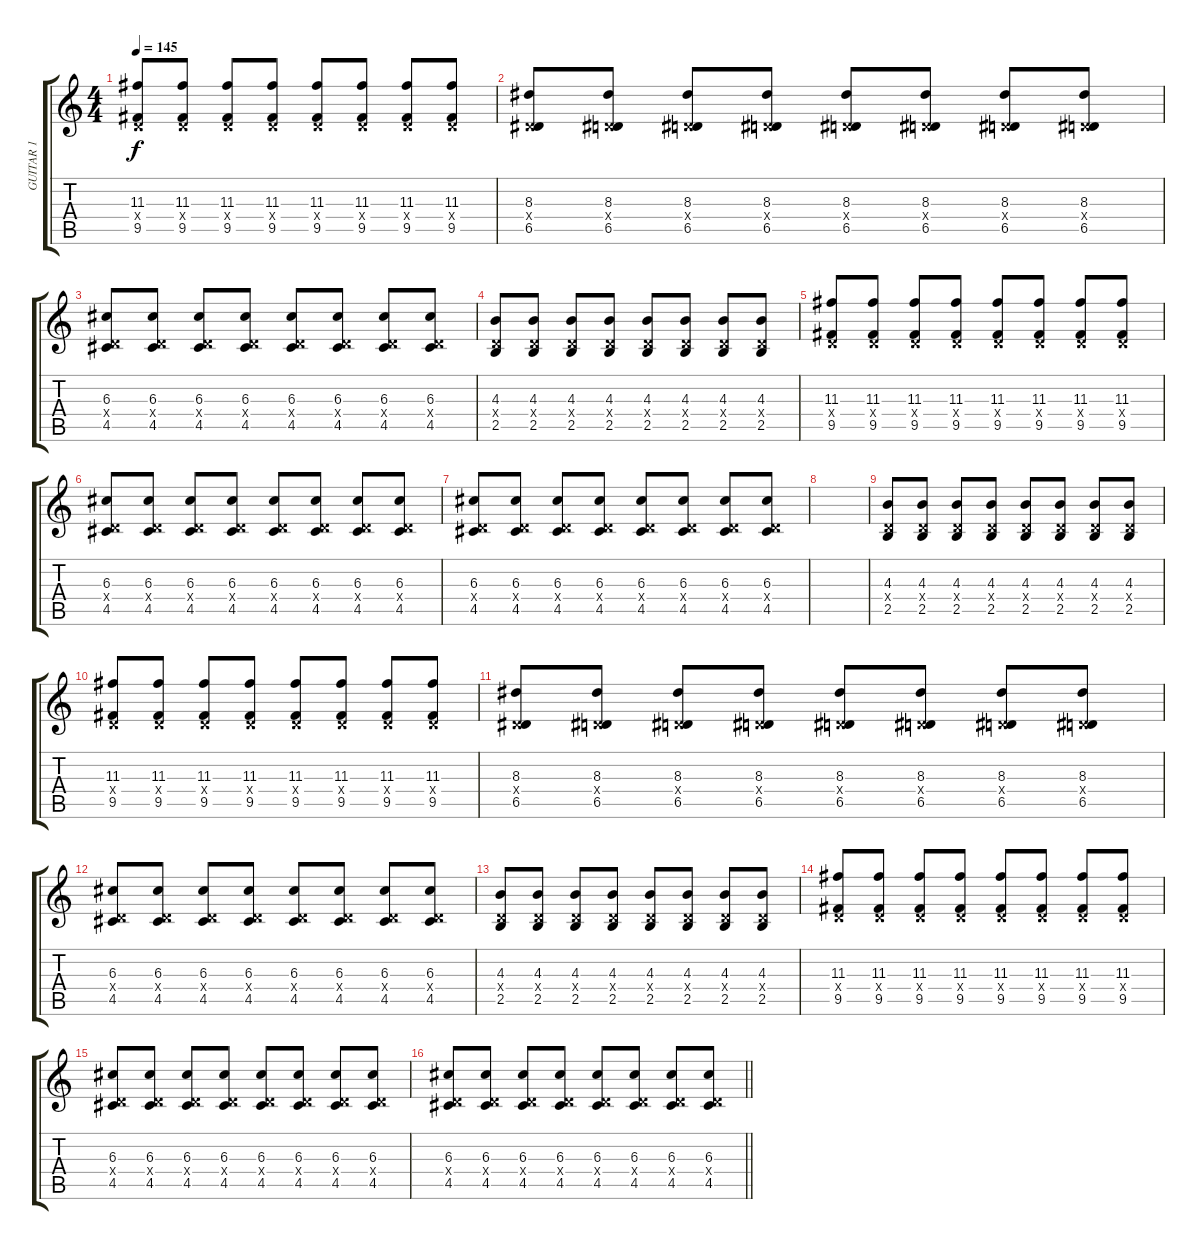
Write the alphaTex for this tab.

\track ("GUITAR 1" "GUITAR 1") {instrument distortionguitar}
\staff {score tabs}
\tuning (E4 B3 G3 D3 A2 D2) {hide}
\ts (4 4)
\tempo 145
\clef g2
\ks c
(11.3 0.4{x} 9.5).8{dy f} (11.3 0.4{x} 9.5).8 (11.3 0.4{x} 9.5).8 (11.3 0.4{x} 9.5).8 (11.3 0.4{x} 9.5).8 (11.3 0.4{x} 9.5).8 (11.3 0.4{x} 9.5).8 (11.3 0.4{x} 9.5).8 |
(8.3 0.4{x} 6.5).8 (8.3 0.4{x} 6.5).8 (8.3 0.4{x} 6.5).8 (8.3 0.4{x} 6.5).8 (8.3 0.4{x} 6.5).8 (8.3 0.4{x} 6.5).8 (8.3 0.4{x} 6.5).8 (8.3 0.4{x} 6.5).8 |
(6.3 0.4{x} 4.5).8 (6.3 0.4{x} 4.5).8 (6.3 0.4{x} 4.5).8 (6.3 0.4{x} 4.5).8 (6.3 0.4{x} 4.5).8 (6.3 0.4{x} 4.5).8 (6.3 0.4{x} 4.5).8 (6.3 0.4{x} 4.5).8 |
(4.3 0.4{x} 2.5).8 (4.3 0.4{x} 2.5).8 (4.3 0.4{x} 2.5).8 (4.3 0.4{x} 2.5).8 (4.3 0.4{x} 2.5).8 (4.3 0.4{x} 2.5).8 (4.3 0.4{x} 2.5).8 (4.3 0.4{x} 2.5).8 |
(11.3 0.4{x} 9.5).8 (11.3 0.4{x} 9.5).8 (11.3 0.4{x} 9.5).8 (11.3 0.4{x} 9.5).8 (11.3 0.4{x} 9.5).8 (11.3 0.4{x} 9.5).8 (11.3 0.4{x} 9.5).8 (11.3 0.4{x} 9.5).8 |
(6.3 0.4{x} 4.5).8 (6.3 0.4{x} 4.5).8 (6.3 0.4{x} 4.5).8 (6.3 0.4{x} 4.5).8 (6.3 0.4{x} 4.5).8 (6.3 0.4{x} 4.5).8 (6.3 0.4{x} 4.5).8 (6.3 0.4{x} 4.5).8 |
(6.3 0.4{x} 4.5).8 (6.3 0.4{x} 4.5).8 (6.3 0.4{x} 4.5).8 (6.3 0.4{x} 4.5).8 (6.3 0.4{x} 4.5).8 (6.3 0.4{x} 4.5).8 (6.3 0.4{x} 4.5).8 (6.3 0.4{x} 4.5).8 |
|
(4.3 0.4{x} 2.5).8 (4.3 0.4{x} 2.5).8 (4.3 0.4{x} 2.5).8 (4.3 0.4{x} 2.5).8 (4.3 0.4{x} 2.5).8 (4.3 0.4{x} 2.5).8 (4.3 0.4{x} 2.5).8 (4.3 0.4{x} 2.5).8 |
(11.3 0.4{x} 9.5).8 (11.3 0.4{x} 9.5).8 (11.3 0.4{x} 9.5).8 (11.3 0.4{x} 9.5).8 (11.3 0.4{x} 9.5).8 (11.3 0.4{x} 9.5).8 (11.3 0.4{x} 9.5).8 (11.3 0.4{x} 9.5).8 |
(8.3 0.4{x} 6.5).8 (8.3 0.4{x} 6.5).8 (8.3 0.4{x} 6.5).8 (8.3 0.4{x} 6.5).8 (8.3 0.4{x} 6.5).8 (8.3 0.4{x} 6.5).8 (8.3 0.4{x} 6.5).8 (8.3 0.4{x} 6.5).8 |
(6.3 0.4{x} 4.5).8 (6.3 0.4{x} 4.5).8 (6.3 0.4{x} 4.5).8 (6.3 0.4{x} 4.5).8 (6.3 0.4{x} 4.5).8 (6.3 0.4{x} 4.5).8 (6.3 0.4{x} 4.5).8 (6.3 0.4{x} 4.5).8 |
(4.3 0.4{x} 2.5).8 (4.3 0.4{x} 2.5).8 (4.3 0.4{x} 2.5).8 (4.3 0.4{x} 2.5).8 (4.3 0.4{x} 2.5).8 (4.3 0.4{x} 2.5).8 (4.3 0.4{x} 2.5).8 (4.3 0.4{x} 2.5).8 |
(11.3 0.4{x} 9.5).8 (11.3 0.4{x} 9.5).8 (11.3 0.4{x} 9.5).8 (11.3 0.4{x} 9.5).8 (11.3 0.4{x} 9.5).8 (11.3 0.4{x} 9.5).8 (11.3 0.4{x} 9.5).8 (11.3 0.4{x} 9.5).8 |
(6.3 0.4{x} 4.5).8 (6.3 0.4{x} 4.5).8 (6.3 0.4{x} 4.5).8 (6.3 0.4{x} 4.5).8 (6.3 0.4{x} 4.5).8 (6.3 0.4{x} 4.5).8 (6.3 0.4{x} 4.5).8 (6.3 0.4{x} 4.5).8 |
\barLineRight lightlight
(6.3 0.4{x} 4.5).8 (6.3 0.4{x} 4.5).8 (6.3 0.4{x} 4.5).8 (6.3 0.4{x} 4.5).8 (6.3 0.4{x} 4.5).8 (6.3 0.4{x} 4.5).8 (6.3 0.4{x} 4.5).8 (6.3 0.4{x} 4.5).8
